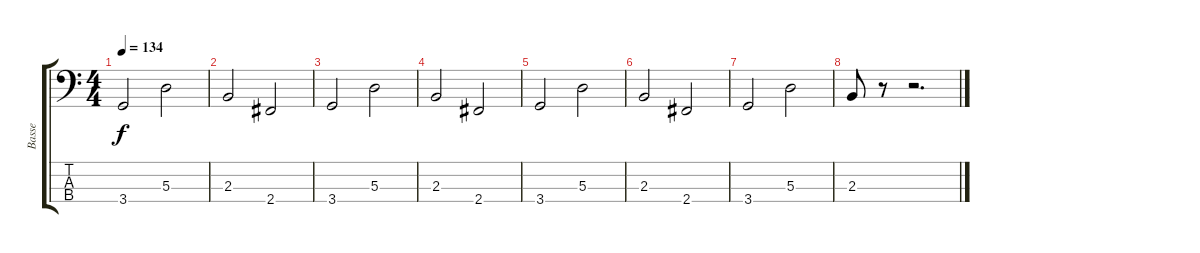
\track ("Basse" "Basse") {instrument electricbasspick}
\staff {score tabs}
\tuning (G2 D2 A1 E1) {hide}
\ts (4 4)
\tempo 134
\clef f4
\ks c
3.4.2{dy f} 5.3.2 |
2.3.2 2.4.2 |
3.4.2 5.3.2 |
2.3.2 2.4.2 |
3.4.2 5.3.2 |
2.3.2 2.4.2 |
3.4.2 5.3.2 |
2.3.8 r.8 r.2{d}
